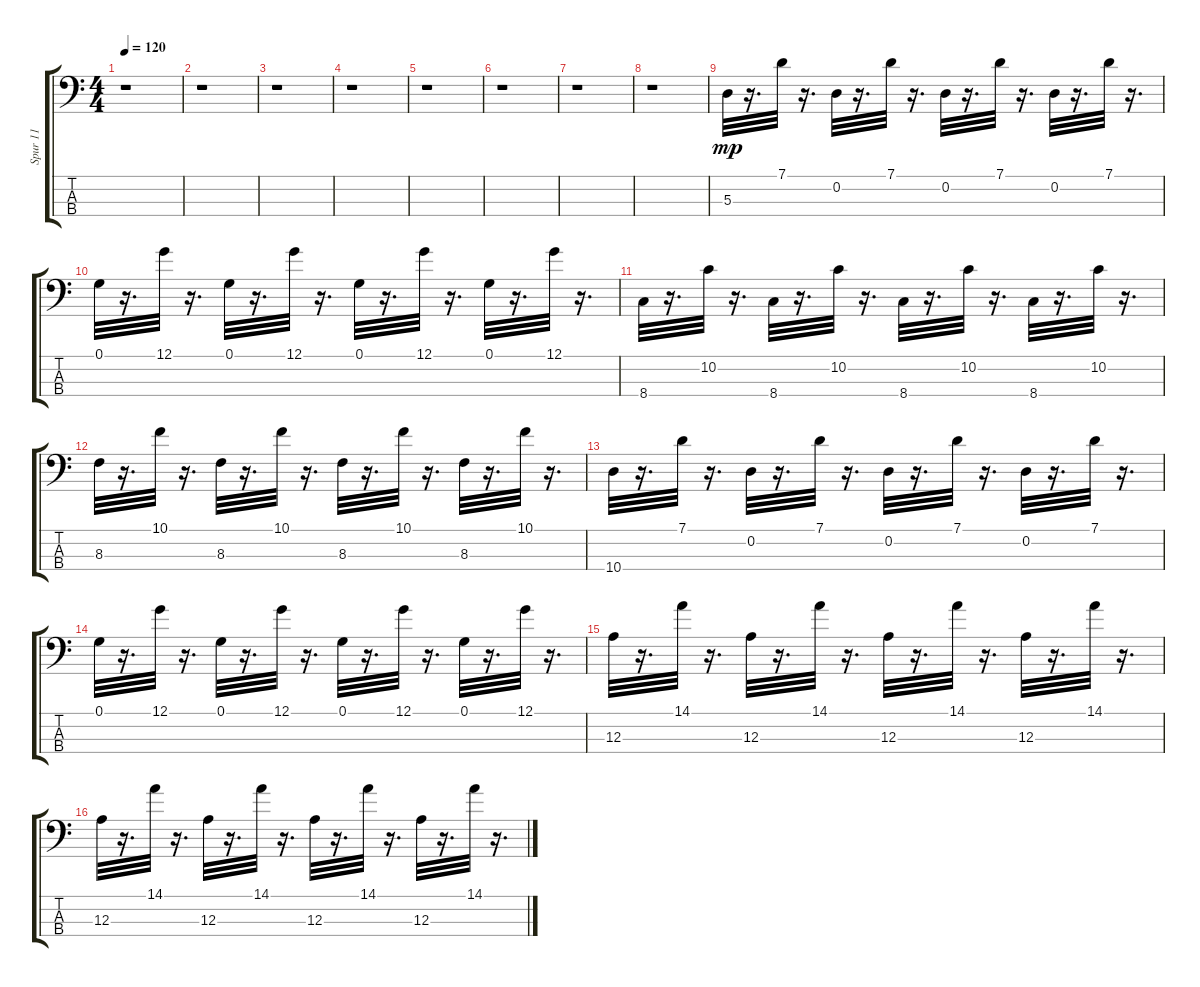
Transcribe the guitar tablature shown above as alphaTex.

\track ("Spur 11" "Spur 11") {instrument fretlessbass}
\staff {score tabs}
\tuning (G2 D2 A1 E1) {hide}
\ts (4 4)
\tempo 120
\clef f4
\ks c
r.1{dy mp instrument fretlessbass} |
r.1 |
r.1 |
r.1 |
r.1 |
r.1 |
r.1 |
r.1 |
5.3.32 r.16{d} 7.1.32 r.16{d} 0.2.32 r.16{d} 7.1.32 r.16{d} 0.2.32 r.16{d} 7.1.32 r.16{d} 0.2.32 r.16{d} 7.1.32 r.16{d} |
0.1.32 r.16{d} 12.1.32 r.16{d} 0.1.32 r.16{d} 12.1.32 r.16{d} 0.1.32 r.16{d} 12.1.32 r.16{d} 0.1.32 r.16{d} 12.1.32 r.16{d} |
8.4.32 r.16{d} 10.2.32 r.16{d} 8.4.32 r.16{d} 10.2.32 r.16{d} 8.4.32 r.16{d} 10.2.32 r.16{d} 8.4.32 r.16{d} 10.2.32 r.16{d} |
8.3.32 r.16{d} 10.1.32 r.16{d} 8.3.32 r.16{d} 10.1.32 r.16{d} 8.3.32 r.16{d} 10.1.32 r.16{d} 8.3.32 r.16{d} 10.1.32 r.16{d} |
10.4.32 r.16{d} 7.1.32 r.16{d} 0.2.32 r.16{d} 7.1.32 r.16{d} 0.2.32 r.16{d} 7.1.32 r.16{d} 0.2.32 r.16{d} 7.1.32 r.16{d} |
0.1.32 r.16{d} 12.1.32 r.16{d} 0.1.32 r.16{d} 12.1.32 r.16{d} 0.1.32 r.16{d} 12.1.32 r.16{d} 0.1.32 r.16{d} 12.1.32 r.16{d} |
12.3.32 r.16{d} 14.1.32 r.16{d} 12.3.32 r.16{d} 14.1.32 r.16{d} 12.3.32 r.16{d} 14.1.32 r.16{d} 12.3.32 r.16{d} 14.1.32 r.16{d} |
12.3.32 r.16{d} 14.1.32 r.16{d} 12.3.32 r.16{d} 14.1.32 r.16{d} 12.3.32 r.16{d} 14.1.32 r.16{d} 12.3.32 r.16{d} 14.1.32 r.16{d}
